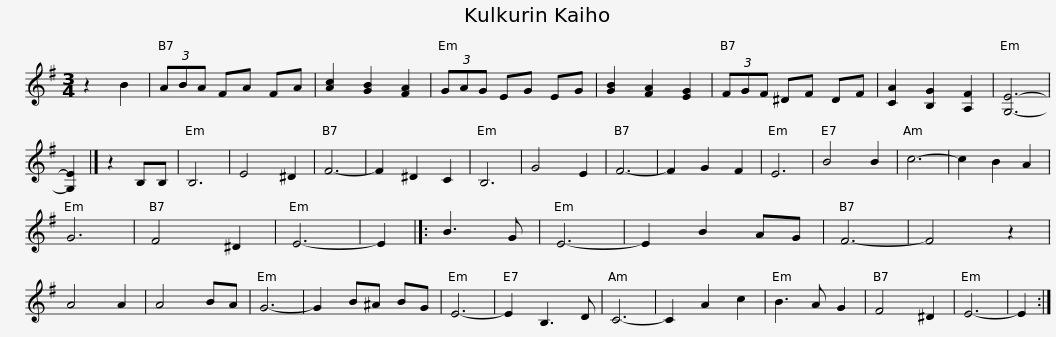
X:1
L:1/8
M:3/4
I:linebreak $
K:Emin
V:1 treble
V:1
 z2 B2 | (3ABA FA FA | [Ac]2 [GB]2 [FA]2 | (3GAG EG EG | [GB]2 [FA]2 [EG]2 | %5
 (3FGF ^DF DF | [CA]2 [B,G]2 [A,F]2 | [G,E]6- | [G,E]2 |] z2 B,B, |$ %10
 B,6 | E4 ^D2 | F6- | F2 ^D2 C2 | B,6 | %15
 G4 E2 | F6- | F2 G2 F2 | E6 | B4 B2 | %20
 c6- | c2 B2 A2 | G6 | F4 ^D2 | E6- | %25
 E2 |]:$ B3 G | E6- | E2 B2 AG | F6- | %30
 F4 z2 | A4 A2 | A4 BA | G6- | G2 B^A BG | %35
 E6- | E2 B,3 D | C6- | C2 A2 c2 |$ B3 A G2 | %40
 F4 ^D2 | E6- | E2 :| %43
